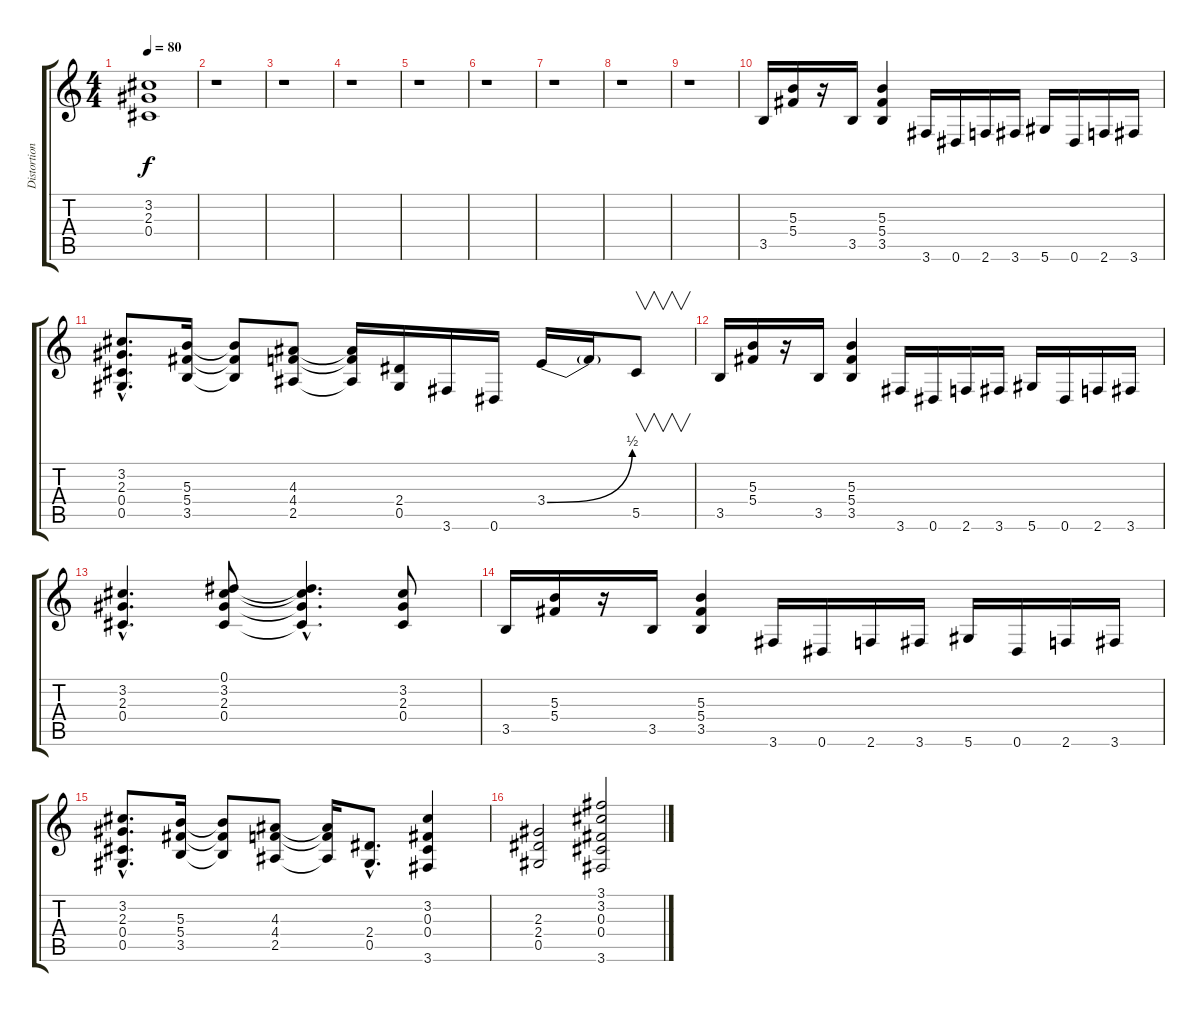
\track ("Distortion Guitar" "Distortion") {instrument distortionguitar}
\staff {score tabs}
\tuning (Eb4 Bb3 Gb3 Db3 Ab2 Eb2) {hide}
\ts (4 4)
\tempo 80
\clef g2
\ks c
(3.2 2.3 0.4).1{dy f} |
r.1 |
r.1 |
r.1 |
r.1 |
r.1 |
r.1 |
r.1 |
r.1 |
3.5.16 (5.3 5.4).16 r.16 3.5.16 (5.3 5.4 3.5).4 3.6.16 0.6.16 2.6.16 3.6.16 5.6.16 0.6.16 2.6.16 3.6.16 |
(3.2{hac} 2.3{hac} 0.4{hac} 0.5{hac}).8{d} (5.3 5.4 3.5).16 (5.3{t} 5.4{t} 3.5{t}).8 (4.3 4.4 2.5).8 (4.3{t} 4.4{t} 2.5{t}).16 (2.4 0.5).16 3.6.16 0.6.16 3.4{be (bend 0 0 60 2)}.16 3.4{t}.16 5.5.8{v} |
3.5.16 (5.3 5.4).16 r.16 3.5.16 (5.3 5.4 3.5).4 3.6.16 0.6.16 2.6.16 3.6.16 5.6.16 0.6.16 2.6.16 3.6.16 |
(3.2{hac} 2.3{hac} 0.4{hac}).4{d} (0.1 3.2 2.3 0.4).8 (0.1{hac t} 3.2{hac t} 2.3{hac t} 0.4{hac t}).4{d} (3.2 2.3 0.4).8 |
3.5.16 (5.3 5.4).16 r.16 3.5.16 (5.3 5.4 3.5).4 3.6.16 0.6.16 2.6.16 3.6.16 5.6.16 0.6.16 2.6.16 3.6.16 |
(3.2{hac} 2.3{hac} 0.4{hac} 0.5{hac}).8{d} (5.3 5.4 3.5).16 (5.3{t} 5.4{t} 3.5{t}).8 (4.3 4.4 2.5).8 (4.3{t} 4.4{t} 2.5{t}).16 (2.4{hac} 0.5{hac}).8{d} (3.2 0.3 0.4 3.6).4 |
(2.3 2.4 0.5).2 (3.1 3.2 0.3 0.4 3.6).2
